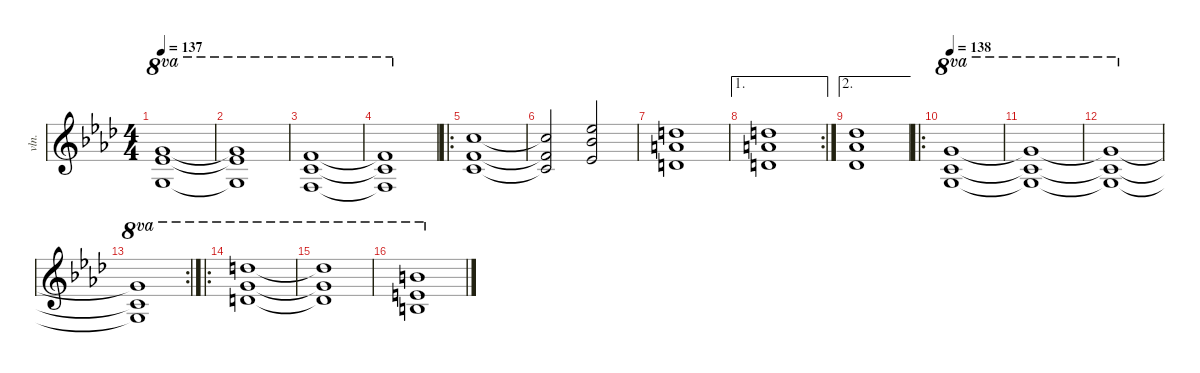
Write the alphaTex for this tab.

\defaultSystemsLayout 4
\hideDynamics
\bracketExtendMode nobrackets
\otherSystemsTrackNameOrientation horizontal
\track ("Synth" "vln.") {defaultSystemsLayout 8 instrument stringensemble1}
\staff {score}
\tuning (E4 B3 G3 D3 A2 E2)
\ts (4 4)
\tempo 137
\clef g2
\ks ab
(20.2{acc forcenatural} 20.3{acc b} 17.4{acc forcenatural}).1{ot 8va dy f beam Up} |
(20.2{t acc forcenatural} 20.3{t acc b} 17.4{t acc forcenatural}).1{ot 8va beam Up} |
(18.2{acc forcenatural} 17.3{acc forcenatural} 15.4{acc forcenatural}).1{ot 8va beam Up} |
(18.2{t acc forcenatural} 17.3{t acc forcenatural} 15.4{t acc forcenatural}).1{ot 8va beam Up} |
\ro
(13.2{acc forcenatural} 10.3{acc forcenatural} 10.4{acc forcenatural}).1{beam Up} |
(13.2{t acc forcenatural} 10.3{t acc forcenatural} 10.4{t acc forcenatural}).2{beam Up} (6.1{acc b} 16.2{acc b} 13.4{acc b}).2{beam Up} |
(10.1{acc forcenatural} 10.2{acc forcenatural} 7.3{acc forcenatural}).1{beam Up} |
\ae 1
\rc 2
(10.1{acc forcenatural} 10.2{acc forcenatural} 7.3{acc forcenatural}).1{beam Up} |
\ae 2
(14.2{acc b} 13.3{acc b} 11.4{acc b}).1{beam Up} |
\ro
\tempo 138
(20.2{acc forcenatural} 17.3{acc forcenatural} 17.4{acc forcenatural}).1{ot 8va beam Up} |
(20.2{t acc forcenatural} 17.3{t acc forcenatural} 17.4{t acc forcenatural}).1{ot 8va beam Up} |
(20.2{t acc forcenatural} 17.3{t acc forcenatural} 17.4{t acc forcenatural}).1{ot 8va beam Up} |
\rc 2
(20.2{t acc forcenatural} 17.3{t acc forcenatural} 17.4{t acc forcenatural}).1{ot 8va beam Up} |
\ro
(10.1{acc forcenatural} 27.2{acc forcenatural} 24.3{acc forcenatural}).1{ot 8va beam Up} |
(10.1{t acc forcenatural} 27.2{t acc forcenatural} 24.3{t acc forcenatural}).1{ot 8va beam Up} |
(7.1{acc forcenatural} 24.2{acc forcenatural} 21.3{acc forcenatural}).1{ot 8va beam Up}
